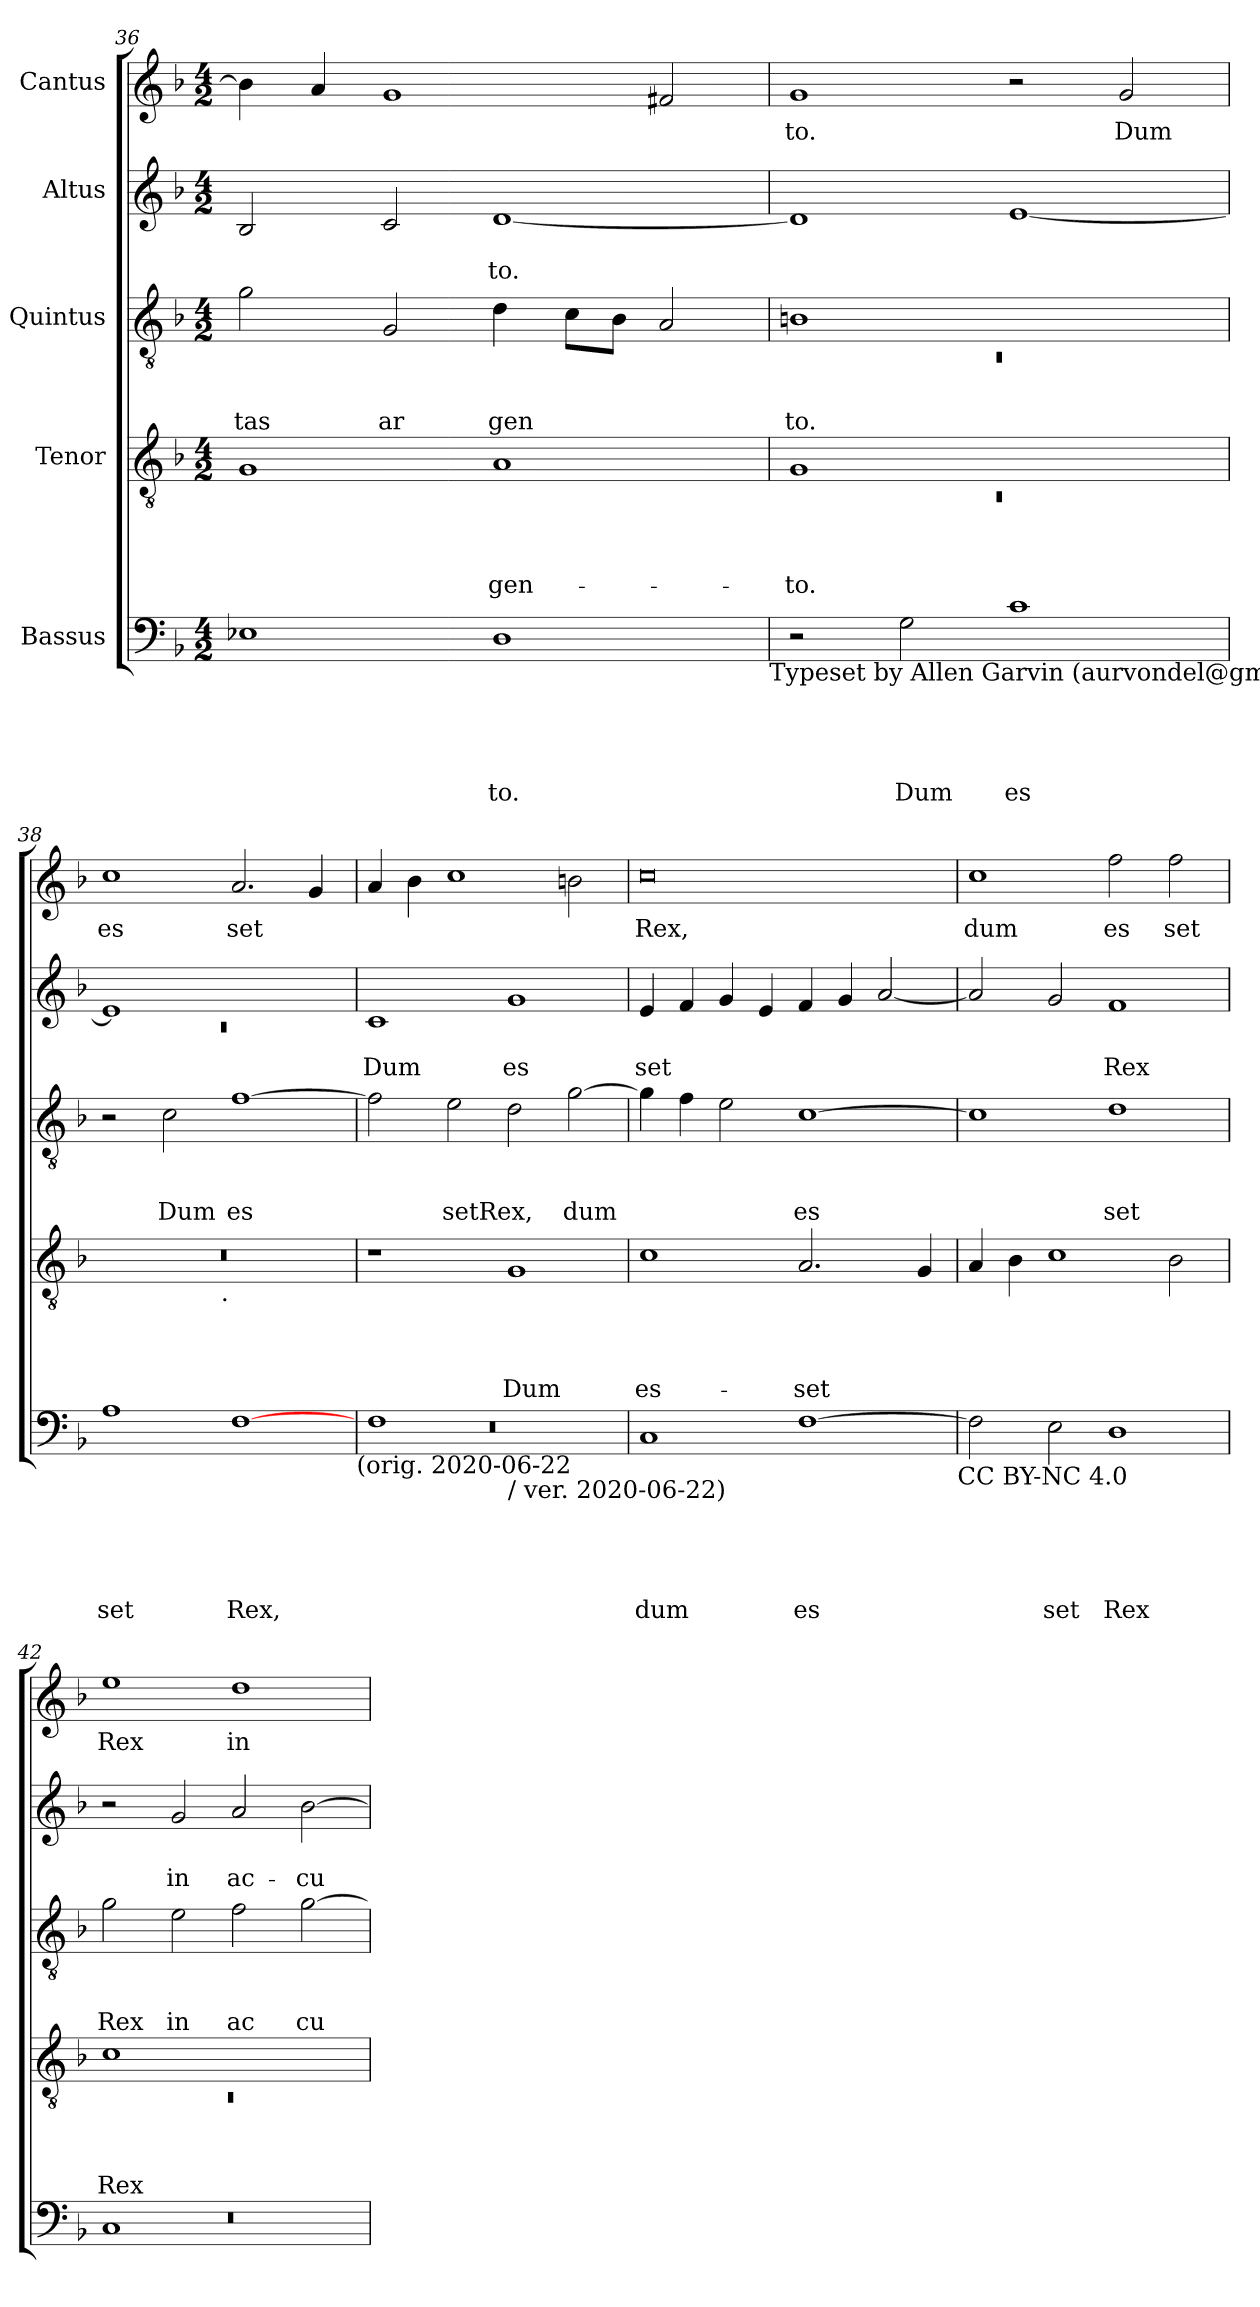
**kern	**text	**text	**text	**text	**text	**kern	**text	**text	**text	**text	**kern	**text	**text	**text	**kern	**text	**text	**kern	**text
*part5	*part5	*part5	*part5	*part5	*part5	*part4	*part4	*part4	*part4	*part4	*part3	*part3	*part3	*part3	*part2	*part2	*part2	*part1	*part1
*staff5	*staff5	*staff5	*staff5	*staff5	*staff5	*staff4	*staff4	*staff4	*staff4	*staff4	*staff3	*staff3	*staff3	*staff3	*staff2	*staff2	*staff2	*staff1	*staff1
*I"Bassus	*	*	*	*	*	*I"Tenor	*	*	*	*	*I"Quintus	*	*	*	*I"Altus	*	*	*I"Cantus	*
*clefF4	*	*	*	*	*	*clefGv2	*	*	*	*	*clefGv2	*	*	*	*clefG2	*	*	*clefG2	*
*k[b-]	*	*	*	*	*	*k[b-]	*	*	*	*	*k[b-]	*	*	*	*k[b-]	*	*	*k[b-]	*
*F:	*	*	*	*	*	*F:	*	*	*	*	*F:	*	*	*	*F:	*	*	*F:	*
*M4/2	*	*	*	*	*	*M4/2	*	*	*	*	*M4/2	*	*	*	*M4/2	*	*	*M4/2	*
=36	=36	=36	=36	=36	=36	=36	=36	=36	=36	=36	=36	=36	=36	=36	=36	=36	=36	=36	=36
!	!	!	!	!	!	!	!	!	!	!	!	!	!	!LO:LY:b	!	!	!	!	!
1E-X	.	.	.	.	.	1G	.	.	.	.	2g\	.	.	tas	2B-/	.	.	4b-\]	.
.	.	.	.	.	.	.	.	.	.	.	.	.	.	.	.	.	.	4a/	.
!	!	!	!	!	!	!	!	!	!	!	!	!	!	!LO:LY:b	!	!	!	!	!
.	.	.	.	.	.	.	.	.	.	.	2G/	.	.	ar	2c/	.	.	1g	.
!	!	!	!	!	!LO:LY:b	!	!	!	!	!LO:LY:b	!	!	!	!LO:LY:b	!	!	!LO:LY:b	!	!
1D	.	.	.	.	to.	1A	.	.	.	-gen-	4d\	.	.	gen	[<1d	.	to.	.	.
.	.	.	.	.	.	.	.	.	.	.	8c\L	.	.	.	.	.	.	.	.
.	.	.	.	.	.	.	.	.	.	.	8B-\J	.	.	.	.	.	.	.	.
.	.	.	.	.	.	.	.	.	.	.	2A/	.	.	.	.	.	.	2f#/	.
!LO:TX:b:t=Typeset by Allen Garvin (aurvondel@gmail.com)	!	!	!	!	!	!	!	!	!	!	!	!	!	!	!	!	!	!	!
=37	=37	=37	=37	=37	=37	=37	=37	=37	=37	=37	=37	=37	=37	=37	=37	=37	=37	=37	=37
*	*	*	*	*	*	*^	*	*	*	*	*^	*	*	*	*	*	*	*	*
!	!	!	!	!	!	!	!LO:N:vis=1	!	!	!	!LO:LY:b	!	!LO:N:vis=1	!	!	!LO:LY:b	!	!	!	!	!LO:LY:b
2r	.	.	.	.	.	1G	0rC	.	.	.	-to.	1Bn	0rC	.	.	to.	1d]	.	.	1g	to.
!	!	!	!	!	!LO:LY:b	!	!	!	!	!	!	!	!	!	!	!	!	!	!	!	!
2G\	.	.	.	.	Dum	.	.	.	.	.	.	.	.	.	.	.	.	.	.	.	.
!	!	!	!	!	!LO:LY:b	!	!	!	!	!	!	!	!	!	!	!	!	!	!	!	!
1c	.	.	.	.	es	1ryy	.	.	.	.	.	1ryy	.	.	.	.	[<1e	.	.	2r	.
!	!	!	!	!	!	!	!	!	!	!	!	!	!	!	!	!	!	!	!	!	!LO:LY:b
.	.	.	.	.	.	.	.	.	.	.	.	.	.	.	.	.	.	.	.	2g/	Dum
*	*	*	*	*	*	*	*	*	*	*	*	*v	*v	*	*	*	*	*	*	*	*
=38	=38	=38	=38	=38	=38	=38	=38	=38	=38	=38	=38	=38	=38	=38	=38	=38	=38	=38	=38	=38
*	*	*	*	*	*	*	*	*	*	*	*	*	*	*	*	*^	*	*	*	*
!	!	!	!	!	!LO:LY:b	!	!	!	!	!	!	!	!	!	!	!	!LO:N:vis=1	!	!	!	!LO:LY:b
1A	.	.	.	.	set	0r	2ryy	.	.	.	.	2r	.	.	.	1e]	0rc	.	.	1cc	es
!	!	!	!	!	!	!	!	!	!	!	!	!	!	!	!LO:LY:b	!	!	!	!	!	!
.	.	.	.	.	.	.	4...ryy	.	.	.	.	2c\	.	.	Dum	.	.	.	.	.	.
!	!	!	!	!	!	!	!LO:TX:b:t=.	!	!	!	!	!	!	!	!	!	!	!	!	!	!
.	.	.	.	.	.	.	1ryy	.	.	.	.	.	.	.	.	.	.	.	.	.	.
!	!	!	!	!	!LO:LY:b	!	!	!	!	!	!	!	!	!	!LO:LY:b	!	!	!	!	!	!LO:LY:b
[>1F	.	.	.	.	Rex,	.	.	.	.	.	.	[>1f	.	.	es	1ryy	.	.	.	2.a/	set
.	.	.	.	.	.	.	.	.	.	.	.	.	.	.	.	.	.	.	.	4g/	.
.	.	.	.	.	.	.	32ryy	.	.	.	.	.	.	.	.	.	.	.	.	.	.
!LO:TX:b:t=(orig. 2020-06-22	!	!	!	!	!	!	!	!	!	!	!	!	!	!	!	!	!	!	!	!	!
=39	=39	=39	=39	=39	=39	=39	=39	=39	=39	=39	=39	=39	=39	=39	=39	=39	=39	=39	=39	=39	=39
*^	*	*	*	*	*	*	*	*	*	*	*	*	*	*	*	*	*	*	*	*	*
*	*^	*	*	*	*	*	*	*	*	*	*	*	*	*	*	*	*	*	*	*	*	*
!	!	!LO:N:vis=1	!	!	!	!	!	!	!	!	!	!	!	!	!	!	!	!	!	!	!LO:LY:b	!	!
*	*	*	*	*	*	*	*	*v	*v	*	*	*	*	*	*	*	*	*v	*v	*	*	*	*
0ryy	1F	0r	.	.	.	.	.	1r	.	.	.	.	2f\]	.	.	.	1c	.	Dum	4a/	.
.	.	.	.	.	.	.	.	.	.	.	.	.	.	.	.	.	.	.	.	4b-\	.
!	!	!	!	!	!	!	!	!	!	!	!	!	!	!	!	!LO:LY:b	!	!	!	!	!
.	.	.	.	.	.	.	.	.	.	.	.	.	2e\	.	.	setRex,	.	.	.	1cc	.
!	!LO:TX:b:t=/ ver. 2020-06-22)	!	!	!	!	!	!	!	!	!	!	!	!	!	!	!	!	!	!	!	!
!	!	!	!	!	!	!	!	!	!	!	!	!LO:LY:b	!	!	!	!	!	!	!LO:LY:b	!	!
.	1ryy	.	.	.	.	.	.	1G	.	.	.	Dum	2d\	.	.	.	1g	.	es	.	.
!	!	!	!	!	!	!	!	!	!	!	!	!	!	!	!	!LO:LY:b	!	!	!	!	!
.	.	.	.	.	.	.	.	.	.	.	.	.	[>2g\	.	.	dum	.	.	.	2b\	.
*v	*v	*v	*	*	*	*	*	*	*	*	*	*	*	*	*	*	*	*	*	*	*
=40	=40	=40	=40	=40	=40	=40	=40	=40	=40	=40	=40	=40	=40	=40	=40	=40	=40	=40	=40
!	!	!	!	!	!LO:LY:b	!	!	!	!	!LO:LY:b	!	!	!	!	!	!	!LO:LY:b	!	!LO:LY:b
1C	.	.	.	.	dum	1c	.	.	.	es-	4g\]	.	.	.	4e/	.	set	0cc	Rex,
.	.	.	.	.	.	.	.	.	.	.	4f\	.	.	.	4f/	.	.	.	.
.	.	.	.	.	.	.	.	.	.	.	2e\	.	.	.	4g/	.	.	.	.
.	.	.	.	.	.	.	.	.	.	.	.	.	.	.	4e/	.	.	.	.
!	!	!	!	!	!LO:LY:b	!	!	!	!	!LO:LY:b	!	!	!	!LO:LY:b	!	!	!	!	!
[>1F	.	.	.	.	es	2.A/	.	.	.	-set	[>1c	.	.	es	4f/	.	.	.	.
.	.	.	.	.	.	.	.	.	.	.	.	.	.	.	4g/	.	.	.	.
.	.	.	.	.	.	.	.	.	.	.	.	.	.	.	[<2a/	.	.	.	.
.	.	.	.	.	.	4G/	.	.	.	.	.	.	.	.	.	.	.	.	.
!LO:TX:b:t=CC BY-NC 4.0	!	!	!	!	!	!	!	!	!	!	!	!	!	!	!	!	!	!	!
=41	=41	=41	=41	=41	=41	=41	=41	=41	=41	=41	=41	=41	=41	=41	=41	=41	=41	=41	=41
!	!	!	!	!	!	!	!	!	!	!	!	!	!	!	!	!	!	!	!LO:LY:b
2F\]	.	.	.	.	.	4A/	.	.	.	.	1c]	.	.	.	2a/]	.	.	1cc	dum
.	.	.	.	.	.	4B-\	.	.	.	.	.	.	.	.	.	.	.	.	.
!	!	!	!	!	!LO:LY:b	!	!	!	!	!	!	!	!	!	!	!	!	!	!
2E\	.	.	.	.	set	1c	.	.	.	.	.	.	.	.	2g/	.	.	.	.
!	!	!	!	!	!LO:LY:b	!	!	!	!	!	!	!	!	!LO:LY:b	!	!	!LO:LY:b	!	!LO:LY:b
1D	.	.	.	.	Rex	.	.	.	.	.	1d	.	.	set	1f	.	Rex	2ff\	es
!	!	!	!	!	!	!	!	!	!	!	!	!	!	!	!	!	!	!	!LO:LY:b
.	.	.	.	.	.	2B-\	.	.	.	.	.	.	.	.	.	.	.	2ff\	set
!!LO:PB:g=z
=42	=42	=42	=42	=42	=42	=42	=42	=42	=42	=42	=42	=42	=42	=42	=42	=42	=42	=42	=42
*^	*	*	*	*	*	*^	*	*	*	*	*	*	*	*	*	*	*	*	*
*	*^	*	*	*	*	*	*	*	*	*	*	*	*	*	*	*	*	*	*	*	*
!	!	!LO:N:vis=1	!	!	!	!	!	!	!LO:N:vis=1	!	!	!	!LO:LY:b	!	!	!	!LO:LY:b	!	!	!	!	!LO:LY:b
32ryy	1C	0r	.	.	.	.	.	1c	0rC	.	.	.	Rex	2g\	.	.	Rex	2r	.	.	1ee	Rex
1ryy	.	.	.	.	.	.	.	.	.	.	.	.	.	.	.	.	.	.	.	.	.	.
!	!	!	!	!	!	!	!	!	!	!	!	!	!	!	!	!	!LO:LY:b	!	!	!LO:LY:b	!	!
.	.	.	.	.	.	.	.	.	.	.	.	.	.	2e\	.	.	in	2g/	.	in	.	.
!	!	!	!	!	!	!	!	!	!	!	!	!	!	!	!	!	!LO:LY:b	!	!	!LO:LY:b	!	!LO:LY:b
.	1ryy	.	.	.	.	.	.	1ryy	.	.	.	.	.	2f\	.	.	ac	2a/	.	ac-	1dd	in
2ryy	.	.	.	.	.	.	.	.	.	.	.	.	.	.	.	.	.	.	.	.	.	.
!	!	!	!	!	!	!	!	!	!	!	!	!	!	!	!	!	!LO:LY:b	!	!	!LO:LY:b	!	!
.	.	.	.	.	.	.	.	.	.	.	.	.	.	[>2g\	.	.	cu	[>2b-\	.	-cu-	.	.
4...ryy	.	.	.	.	.	.	.	.	.	.	.	.	.	.	.	.	.	.	.	.	.	.
*v	*v	*v	*	*	*	*	*	*	*	*	*	*	*	*	*	*	*	*	*	*	*	*
*	*	*	*	*	*	*v	*v	*	*	*	*	*	*	*	*	*	*	*	*	*
=	=	=	=	=	=	=	=	=	=	=	=	=	=	=	=	=	=	=	=
*-	*-	*-	*-	*-	*-	*-	*-	*-	*-	*-	*-	*-	*-	*-	*-	*-	*-	*-	*-
